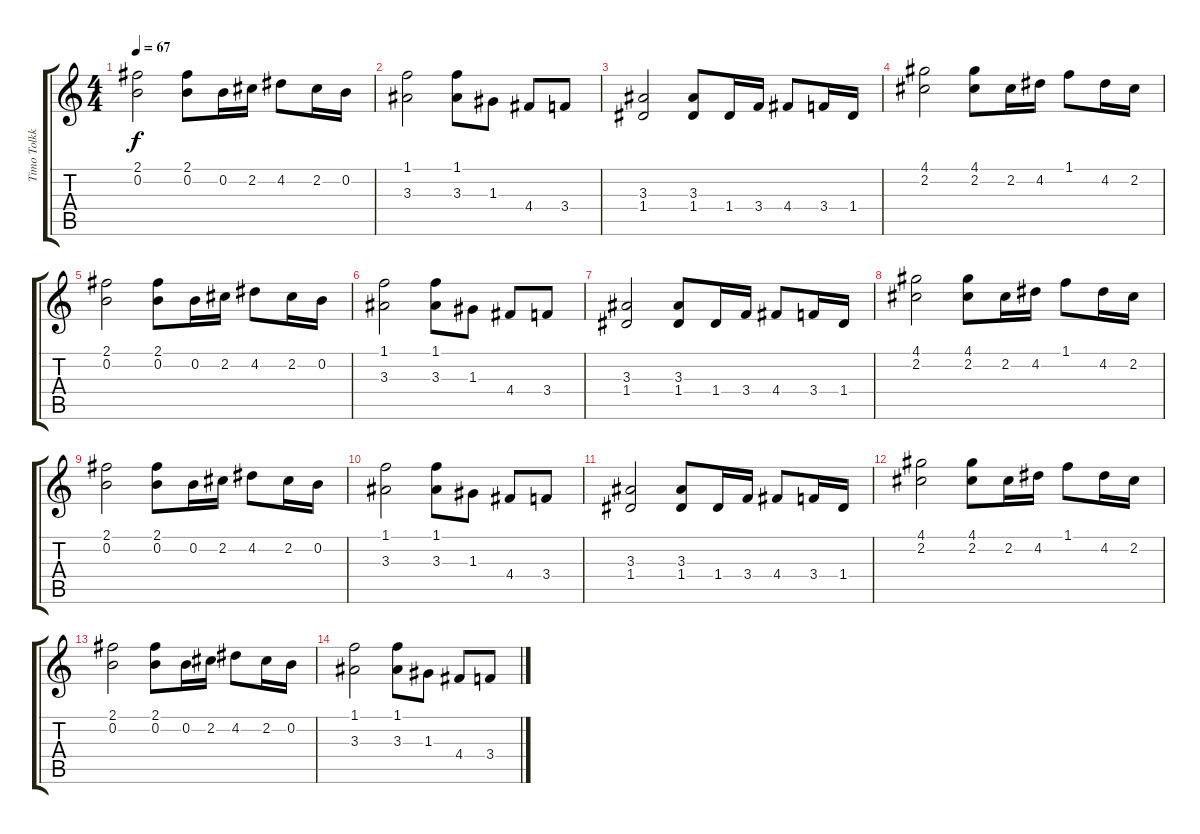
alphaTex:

\track ("Timo Tolkki" "Timo Tolkk") {instrument overdrivenguitar}
\staff {score tabs}
\tuning (E4 B3 G3 D3 A2 E2) {hide}
\ts (4 4)
\tempo 67
\clef g2
\ks c
(2.1 0.2).2{dy f} (2.1 0.2).8 0.2.16 2.2.16 4.2.8 2.2.16 0.2.16 |
(1.1 3.3).2 (1.1 3.3).8 1.3.8 4.4.8 3.4.8 |
(3.3 1.4).2 (3.3 1.4).8 1.4.16 3.4.16 4.4.8 3.4.16 1.4.16 |
(4.1 2.2).2 (4.1 2.2).8 2.2.16 4.2.16 1.1.8 4.2.16 2.2.16 |
(2.1 0.2).2 (2.1 0.2).8 0.2.16 2.2.16 4.2.8 2.2.16 0.2.16 |
(1.1 3.3).2 (1.1 3.3).8 1.3.8 4.4.8 3.4.8 |
(3.3 1.4).2 (3.3 1.4).8 1.4.16 3.4.16 4.4.8 3.4.16 1.4.16 |
(4.1 2.2).2 (4.1 2.2).8 2.2.16 4.2.16 1.1.8 4.2.16 2.2.16 |
(2.1 0.2).2 (2.1 0.2).8 0.2.16 2.2.16 4.2.8 2.2.16 0.2.16 |
(1.1 3.3).2 (1.1 3.3).8 1.3.8 4.4.8 3.4.8 |
(3.3 1.4).2{volume 16} (3.3 1.4).8{volume 14} 1.4.16{volume 14} 3.4.16{volume 14} 4.4.8{volume 13} 3.4.16{volume 13} 1.4.16{volume 13} |
(4.1 2.2).2{volume 12} (4.1 2.2).8{volume 11} 2.2.16{volume 10} 4.2.16{volume 10} 1.1.8{volume 10} 4.2.16{volume 9} 2.2.16{volume 9} |
(2.1 0.2).2{volume 9} (2.1 0.2).8{volume 7} 0.2.16{volume 7} 2.2.16{volume 6} 4.2.8{volume 6} 2.2.16{volume 6} 0.2.16{volume 6} |
(1.1 3.3).2{volume 5} (1.1 3.3).8{volume 4} 1.3.8{volume 3} 4.4.8{volume 3} 3.4.8{volume 2}
